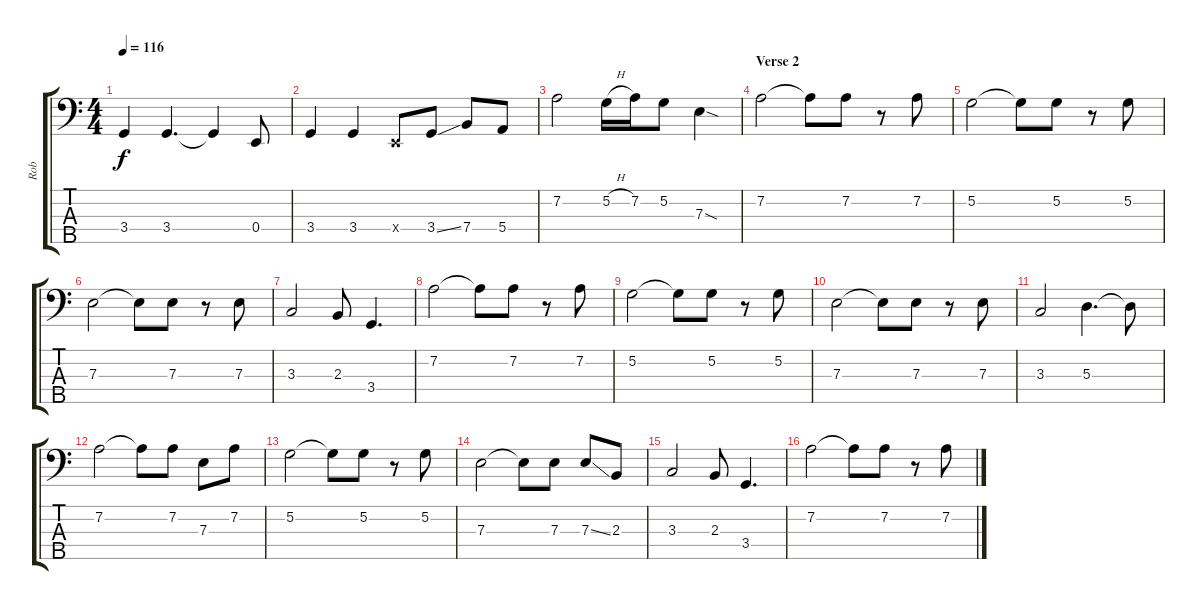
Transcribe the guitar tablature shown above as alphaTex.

\track ("Rob" "Rob") {instrument electricbassfinger}
\staff {score tabs}
\tuning (G2 D2 A1 E1 A0) {hide}
\ts (4 4)
\tempo 116
\clef f4
\ks c
3.4.4{dy f} 3.4.4{d} 3.4{t}.4 0.4.8 |
3.4.4 3.4.4 0.4{x}.8 3.4{ss}.8 7.4.8 5.4.8 |
7.2.2 5.2{h}.16 7.2.16 5.2.8 7.3{sod}.4 |
\section ("" "Verse 2")
7.2.2 7.2{t}.8 7.2.8 r.8 7.2.8 |
5.2.2 5.2{t}.8 5.2.8 r.8 5.2.8 |
7.3.2 7.3{t}.8 7.3.8 r.8 7.3.8 |
3.3.2 2.3.8 3.4.4{d} |
7.2.2 7.2{t}.8 7.2.8 r.8 7.2.8 |
5.2.2 5.2{t}.8 5.2.8 r.8 5.2.8 |
7.3.2 7.3{t}.8 7.3.8 r.8 7.3.8 |
3.3.2 5.3.4{d} 5.3{t}.8 |
7.2.2 7.2{t}.8 7.2.8 7.3.8 7.2.8 |
5.2.2 5.2{t}.8 5.2.8 r.8 5.2.8 |
7.3.2 7.3{t}.8 7.3.8 7.3{ss}.8 2.3.8 |
3.3.2 2.3.8 3.4.4{d} |
7.2.2 7.2{t}.8 7.2.8 r.8 7.2.8
